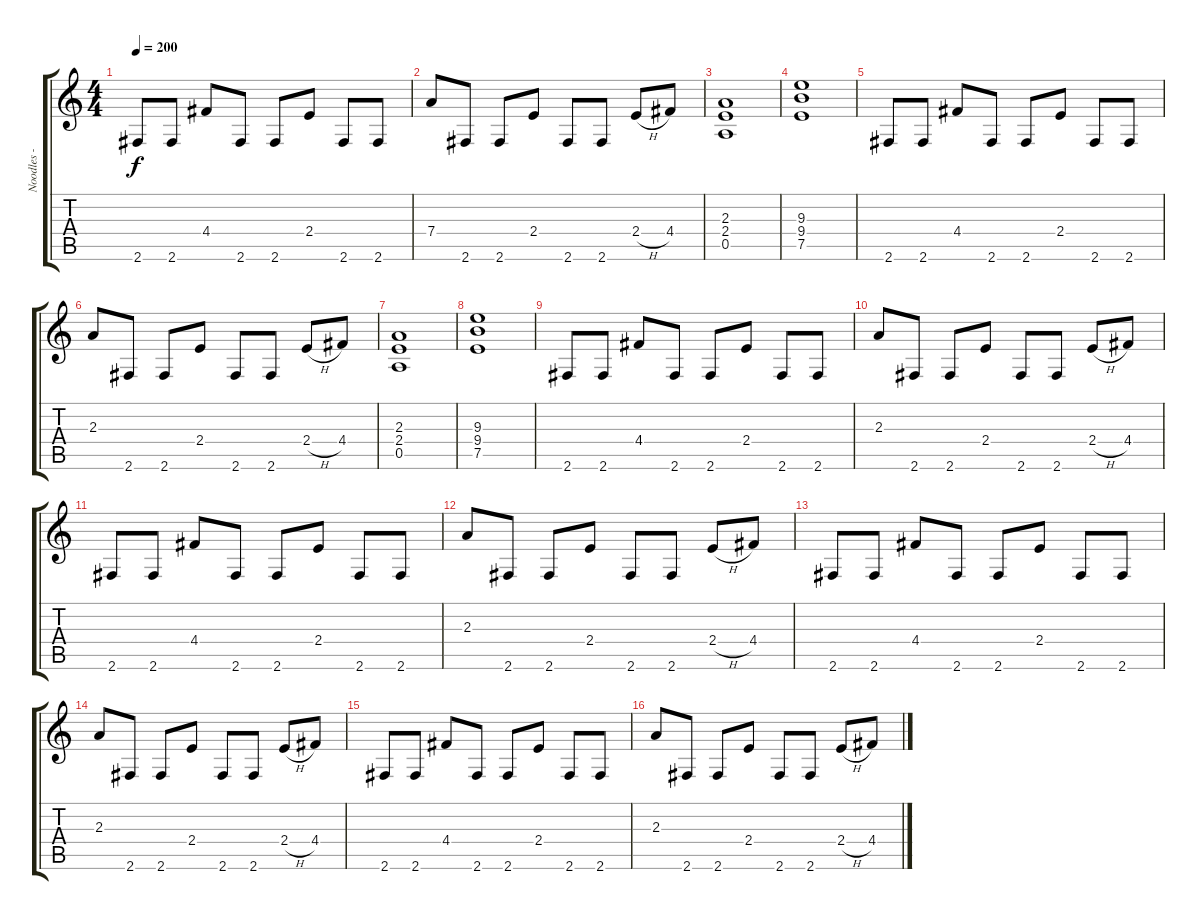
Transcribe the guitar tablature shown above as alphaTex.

\track ("Noodles - guitar" "Noodles - ") {instrument distortionguitar}
\staff {score tabs}
\tuning (E4 B3 G3 D3 A2 E2) {hide}
\ts (4 4)
\tempo 200
\clef g2
\ks c
2.6.8{dy f instrument distortionguitar} 2.6.8 4.4.8 2.6.8 2.6.8 2.4.8 2.6.8 2.6.8 |
7.4.8 2.6.8 2.6.8 2.4.8 2.6.8 2.6.8 2.4{h}.8 4.4.8 |
(2.3 2.4 0.5).1 |
(9.3 9.4 7.5).1 |
2.6.8 2.6.8 4.4.8 2.6.8 2.6.8 2.4.8 2.6.8 2.6.8 |
2.3.8 2.6.8 2.6.8 2.4.8 2.6.8 2.6.8 2.4{h}.8 4.4.8 |
(2.3 2.4 0.5).1 |
(9.3 9.4 7.5).1 |
2.6.8 2.6.8 4.4.8 2.6.8 2.6.8 2.4.8 2.6.8 2.6.8 |
2.3.8 2.6.8 2.6.8 2.4.8 2.6.8 2.6.8 2.4{h}.8 4.4.8 |
2.6.8 2.6.8 4.4.8 2.6.8 2.6.8 2.4.8 2.6.8 2.6.8 |
2.3.8 2.6.8 2.6.8 2.4.8 2.6.8 2.6.8 2.4{h}.8 4.4.8 |
2.6.8 2.6.8 4.4.8 2.6.8 2.6.8 2.4.8 2.6.8 2.6.8 |
2.3.8 2.6.8 2.6.8 2.4.8 2.6.8 2.6.8 2.4{h}.8 4.4.8 |
2.6.8 2.6.8 4.4.8 2.6.8 2.6.8 2.4.8 2.6.8 2.6.8 |
2.3.8 2.6.8 2.6.8 2.4.8 2.6.8 2.6.8 2.4{h}.8 4.4.8
